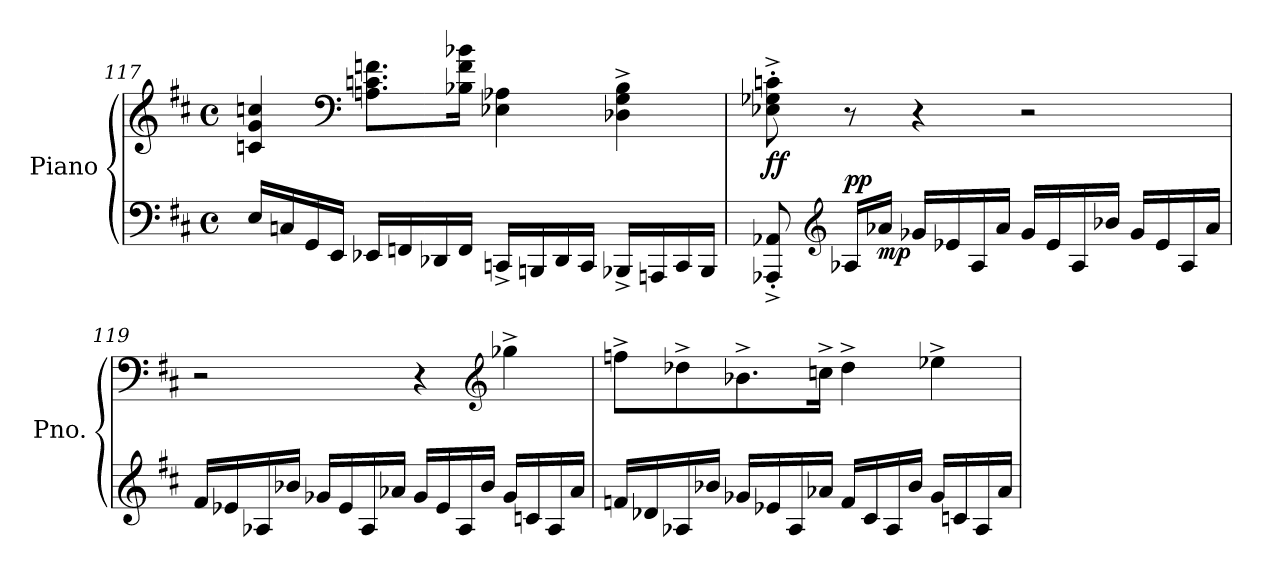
**kern	**kern	**dynam
*part1	*part1	*part1
*staff2	*staff1	*staff1/2
*I"Piano	*	*
*I'Pno.	*	*
!!LO:LB:g=z
*clefF4	*clefG2	*
*k[f#c#]	*k[f#c#]	*
*M4/4	*M4/4	*
*met(c)	*met(c)	*
*MM115	*MM115	*
=117	=117	=117
16E/LL	4cn/ 4g/ 4ccn/	.
16Cn/	.	.
16GG/	.	.
16EE/JJ	.	.
*	*clefF4	*
*	*MM110	*
16EE-X/LL	8.An\ 8.cn\ 8.fn\L	.
16FFn/	.	.
16DD-X/	.	.
16FF/JJ	16B-X\ 16f\ 16b-X\Jk	.
*	*MM105	*
16CCn^/LL	4E-X\ 4A-X\	.
16BBBn/	.	.
16DD-/	.	.
16CC/JJ	.	.
*	*MM100	*
16BBB-X^/LL	4D-X\^ 4G\^ 4B-\^	.
16AAAn/	.	.
16CC/	.	.
*	*MM80	*
16BBB-/JJ	.	.
=118	=118	=118
!	!	!LO:DY:b
8AAA-X/'^ 8AA-X/'^	8E-X\'^ 8G-X\'^ 8cn\'^	ff
*clefG2	*	*
*	*MM110	*
!	!	!LO:DY:a=2
!	!	!LO:DY:n=1:b=2
16A-X/LL	8r	p p
!	!	!LO:DY:n=2:b=2
16a-X/JJ	.	mp
16g-X/LL	4r	.
16e-X/	.	.
16A-/	.	.
16a-/JJ	.	.
*	*MM115	*
16g-/LL	2r	.
16e-/	.	.
16A-/	.	.
16b-X/JJ	.	.
16g-/LL	.	.
16e-/	.	.
16A-/	.	.
16a-/JJ	.	.
=119	=119	=119
16f#/LL	2r	.
16e-X/	.	.
16A-X/	.	.
16b-X/JJ	.	.
16g-X/LL	.	.
16e-/	.	.
16A-/	.	.
16a-X/JJ	.	.
16g-/LL	4r	.
16e-/	.	.
16A-/	.	.
16b-/JJ	.	.
*	*clefG2	*
16g-/LL	4gg-X^\	.
16cn</	.	.
16A-/	.	.
16a-/JJ	.	.
!!LO:PB:g=z
=120	=120	=120
16fn</LL	8ffn^\L	.
16d-X</	.	.
16A-X/	8dd-X^\	.
16b-X/JJ	.	.
16g-X/LL	8.b-X^\	.
16e-X/	.	.
16A-/	.	.
16a-X/JJ	16ccn^\Jk	.
16f/LL	4dd-^\	.
16c#/	.	.
16A-/	.	.
16b-/JJ	.	.
16g-/LL	4ee-X^\	.
16cn/	.	.
16A-/	.	.
16a-/JJ	.	.
=	=	=
*-	*-	*-
